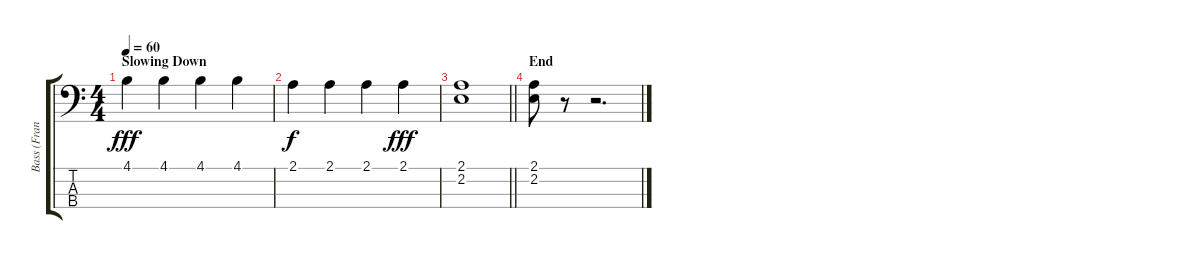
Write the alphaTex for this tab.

\track ("Bass (Francis Michaud)" "Bass (Fran") {instrument electricbassfinger}
\staff {score tabs}
\tuning (G2 D2 A1 E1) {hide}
\ts (4 4)
\section ("" "Slowing Down")
\tempo 60
\clef f4
\ks c
4.1.4{dy fff} 4.1.4 4.1.4 4.1.4 |
2.1.4{dy f} 2.1.4 2.1.4 2.1.4{dy fff} |
\barLineRight lightlight
(2.1 2.2).1 |
\section ("" "End")
(2.1 2.2).8 r.8 r.2{d}
